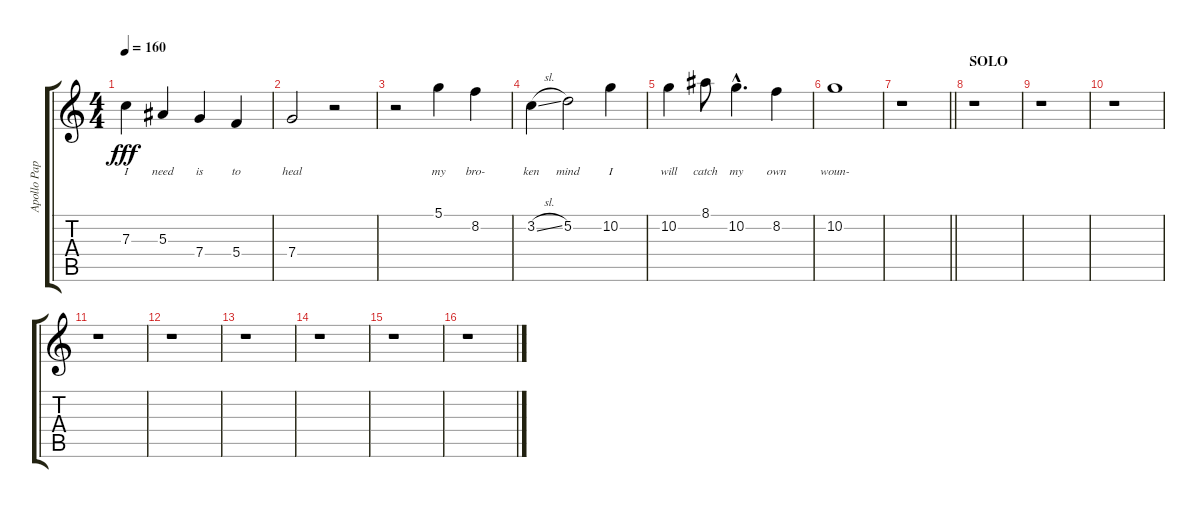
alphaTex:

\track ("Apollo Papathanasio" "Apollo Pap") {instrument overdrivenguitar}
\staff {score tabs}
\tuning (D4 A3 F3 C3 G2 D2) {hide}
\ts (4 4)
\tempo 160
\clef g2
\ks aminor
7.3.4{lyrics (0 "I") lyrics (1 "") lyrics (2 "") lyrics (3 "") lyrics (4 "") dy fff} 5.3.4{lyrics (0 "need") lyrics (1 "") lyrics (2 "") lyrics (3 "") lyrics (4 "")} 7.4.4{lyrics (0 "is") lyrics (1 "") lyrics (2 "") lyrics (3 "") lyrics (4 "")} 5.4.4{lyrics (0 "to") lyrics (1 "") lyrics (2 "") lyrics (3 "") lyrics (4 "")} |
7.4.2{lyrics (0 "heal") lyrics (1 "") lyrics (2 "") lyrics (3 "") lyrics (4 "")} r.2 |
r.2 5.1.4{lyrics (0 "my") lyrics (1 "") lyrics (2 "") lyrics (3 "") lyrics (4 "")} 8.2.4{lyrics (0 "bro-") lyrics (1 "") lyrics (2 "") lyrics (3 "") lyrics (4 "")} |
3.2{sl}.4{lyrics (0 "ken") lyrics (1 "") lyrics (2 "") lyrics (3 "") lyrics (4 "")} 5.2.2{lyrics (0 "mind") lyrics (1 "") lyrics (2 "") lyrics (3 "") lyrics (4 "")} 10.2.4{lyrics (0 "I") lyrics (1 "") lyrics (2 "") lyrics (3 "") lyrics (4 "")} |
10.2.4{lyrics (0 "will") lyrics (1 "") lyrics (2 "") lyrics (3 "") lyrics (4 "")} 8.1.8{lyrics (0 "catch") lyrics (1 "") lyrics (2 "") lyrics (3 "") lyrics (4 "")} 10.2{hac}.4{d lyrics (0 "my") lyrics (1 "") lyrics (2 "") lyrics (3 "") lyrics (4 "")} 8.2.4{lyrics (0 "own") lyrics (1 "") lyrics (2 "") lyrics (3 "") lyrics (4 "")} |
10.2.1{lyrics (0 "woun-") lyrics (1 "") lyrics (2 "") lyrics (3 "") lyrics (4 "")} |
\barLineRight lightlight
r.1 |
\section ("" "SOLO")
r.1 |
r.1 |
r.1 |
r.1 |
r.1 |
r.1 |
r.1 |
r.1 |
r.1
